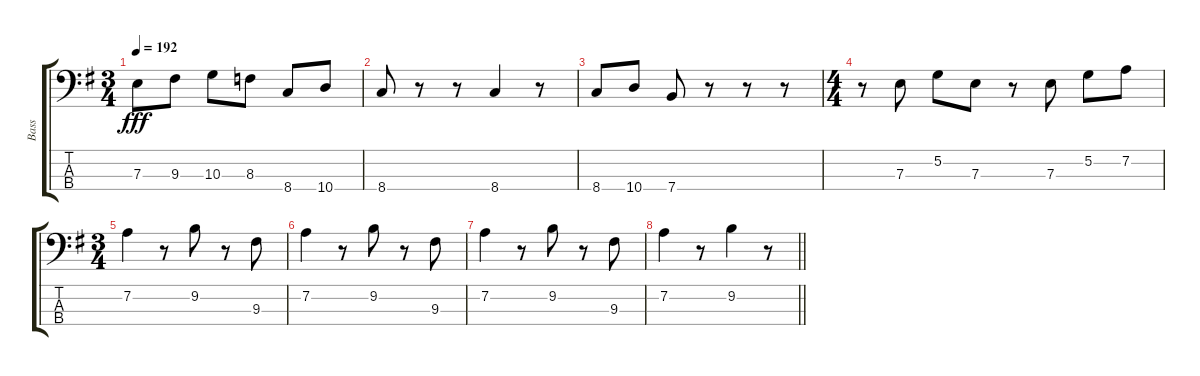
\track ("Bass" "Bass") {instrument electricbasspick}
\staff {score tabs}
\tuning (G2 D2 A1 E1) {hide}
\ts (3 4)
\tempo 192
\clef f4
\ks g
7.3.8{dy fff} 9.3.8 10.3.8 8.3.8 8.4.8 10.4.8 |
8.4.8 r.8 r.8 8.4.4 r.8 |
8.4.8 10.4.8 7.4.8 r.8 r.8 r.8 |
\ts (4 4)
r.8 7.3.8 5.2.8 7.3.8 r.8 7.3.8 5.2.8 7.2.8 |
\ts (3 4)
7.2.4 r.8 9.2.8 r.8 9.3.8 |
7.2.4 r.8 9.2.8 r.8 9.3.8 |
7.2.4 r.8 9.2.8 r.8 9.3.8 |
\barLineRight lightlight
7.2.4 r.8 9.2.4 r.8
